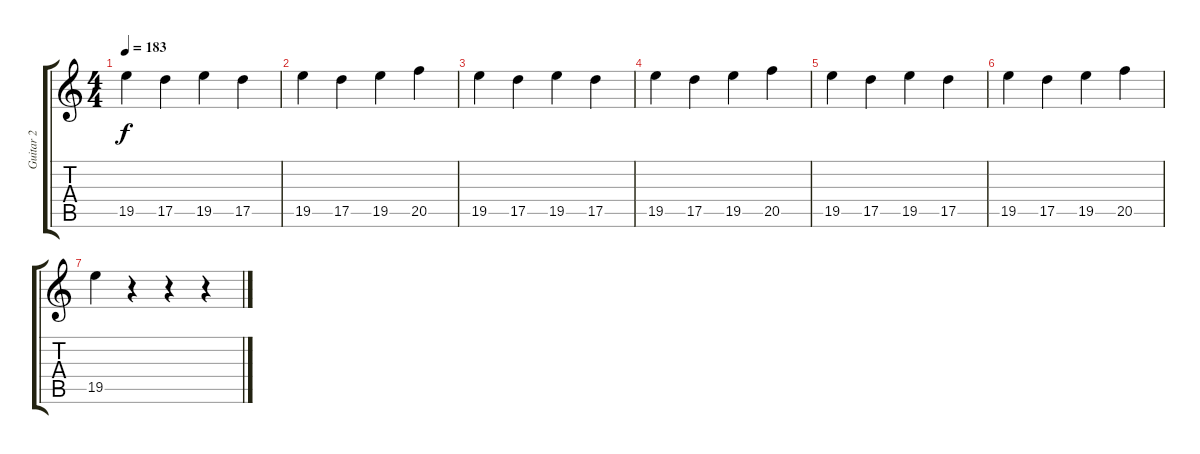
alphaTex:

\track ("Guitar 2" "Guitar 2") {instrument overdrivenguitar}
\staff {score tabs}
\tuning (E4 B3 G3 D3 A2 D2) {hide}
\ts (4 4)
\tempo 183
\clef g2
\ks c
19.5.4{dy f instrument overdrivenguitar} 17.5.4 19.5.4 17.5.4 |
19.5.4 17.5.4 19.5.4 20.5.4 |
19.5.4{instrument overdrivenguitar} 17.5.4 19.5.4 17.5.4 |
19.5.4 17.5.4 19.5.4 20.5.4 |
19.5.4{instrument overdrivenguitar} 17.5.4 19.5.4 17.5.4 |
19.5.4 17.5.4 19.5.4 20.5.4 |
19.5.4 r.4 r.4 r.4
